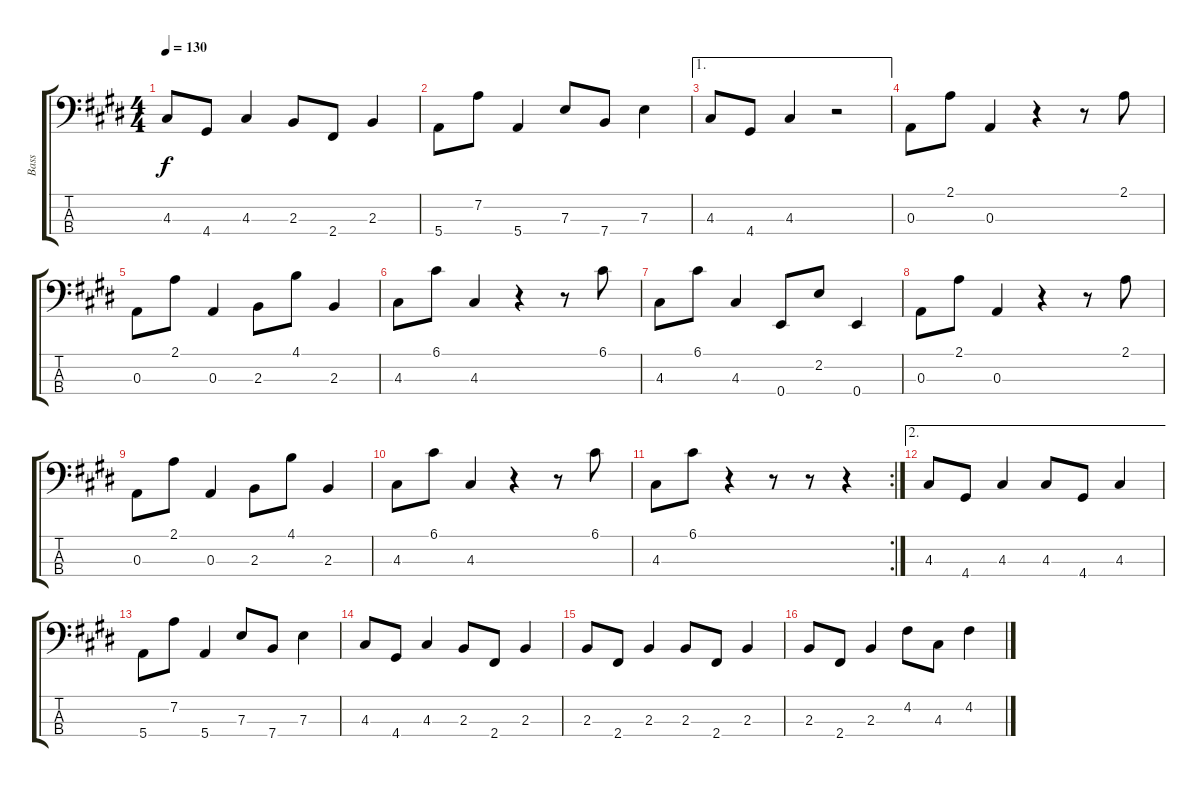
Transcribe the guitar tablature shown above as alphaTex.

\track ("Bass" "Bass") {instrument synthbass1}
\staff {score tabs}
\tuning (G2 D2 A1 E1) {hide}
\ts (4 4)
\tempo 130
\clef f4
\ks c#minor
4.3.8{dy f} 4.4.8 4.3.4 2.3.8 2.4.8 2.3.4 |
5.4.8 7.2.8 5.4.4 7.3.8 7.4.8 7.3.4 |
\ae 1
4.3.8 4.4.8 4.3.4 r.2 |
0.3.8 2.1.8 0.3.4 r.4 r.8 2.1.8 |
0.3.8 2.1.8 0.3.4 2.3.8 4.1.8 2.3.4 |
4.3.8 6.1.8 4.3.4 r.4 r.8 6.1.8 |
4.3.8 6.1.8 4.3.4 0.4.8 2.2.8 0.4.4 |
0.3.8 2.1.8 0.3.4 r.4 r.8 2.1.8 |
0.3.8 2.1.8 0.3.4 2.3.8 4.1.8 2.3.4 |
4.3.8 6.1.8 4.3.4 r.4 r.8 6.1.8 |
\rc 2
4.3.8 6.1.8 r.4 r.8 r.8 r.4 |
\ae 2
4.3.8 4.4.8 4.3.4 4.3.8 4.4.8 4.3.4 |
5.4.8 7.2.8 5.4.4 7.3.8 7.4.8 7.3.4 |
4.3.8 4.4.8 4.3.4 2.3.8 2.4.8 2.3.4 |
2.3.8 2.4.8 2.3.4 2.3.8 2.4.8 2.3.4 |
2.3.8 2.4.8 2.3.4 4.2.8 4.3.8 4.2.4
